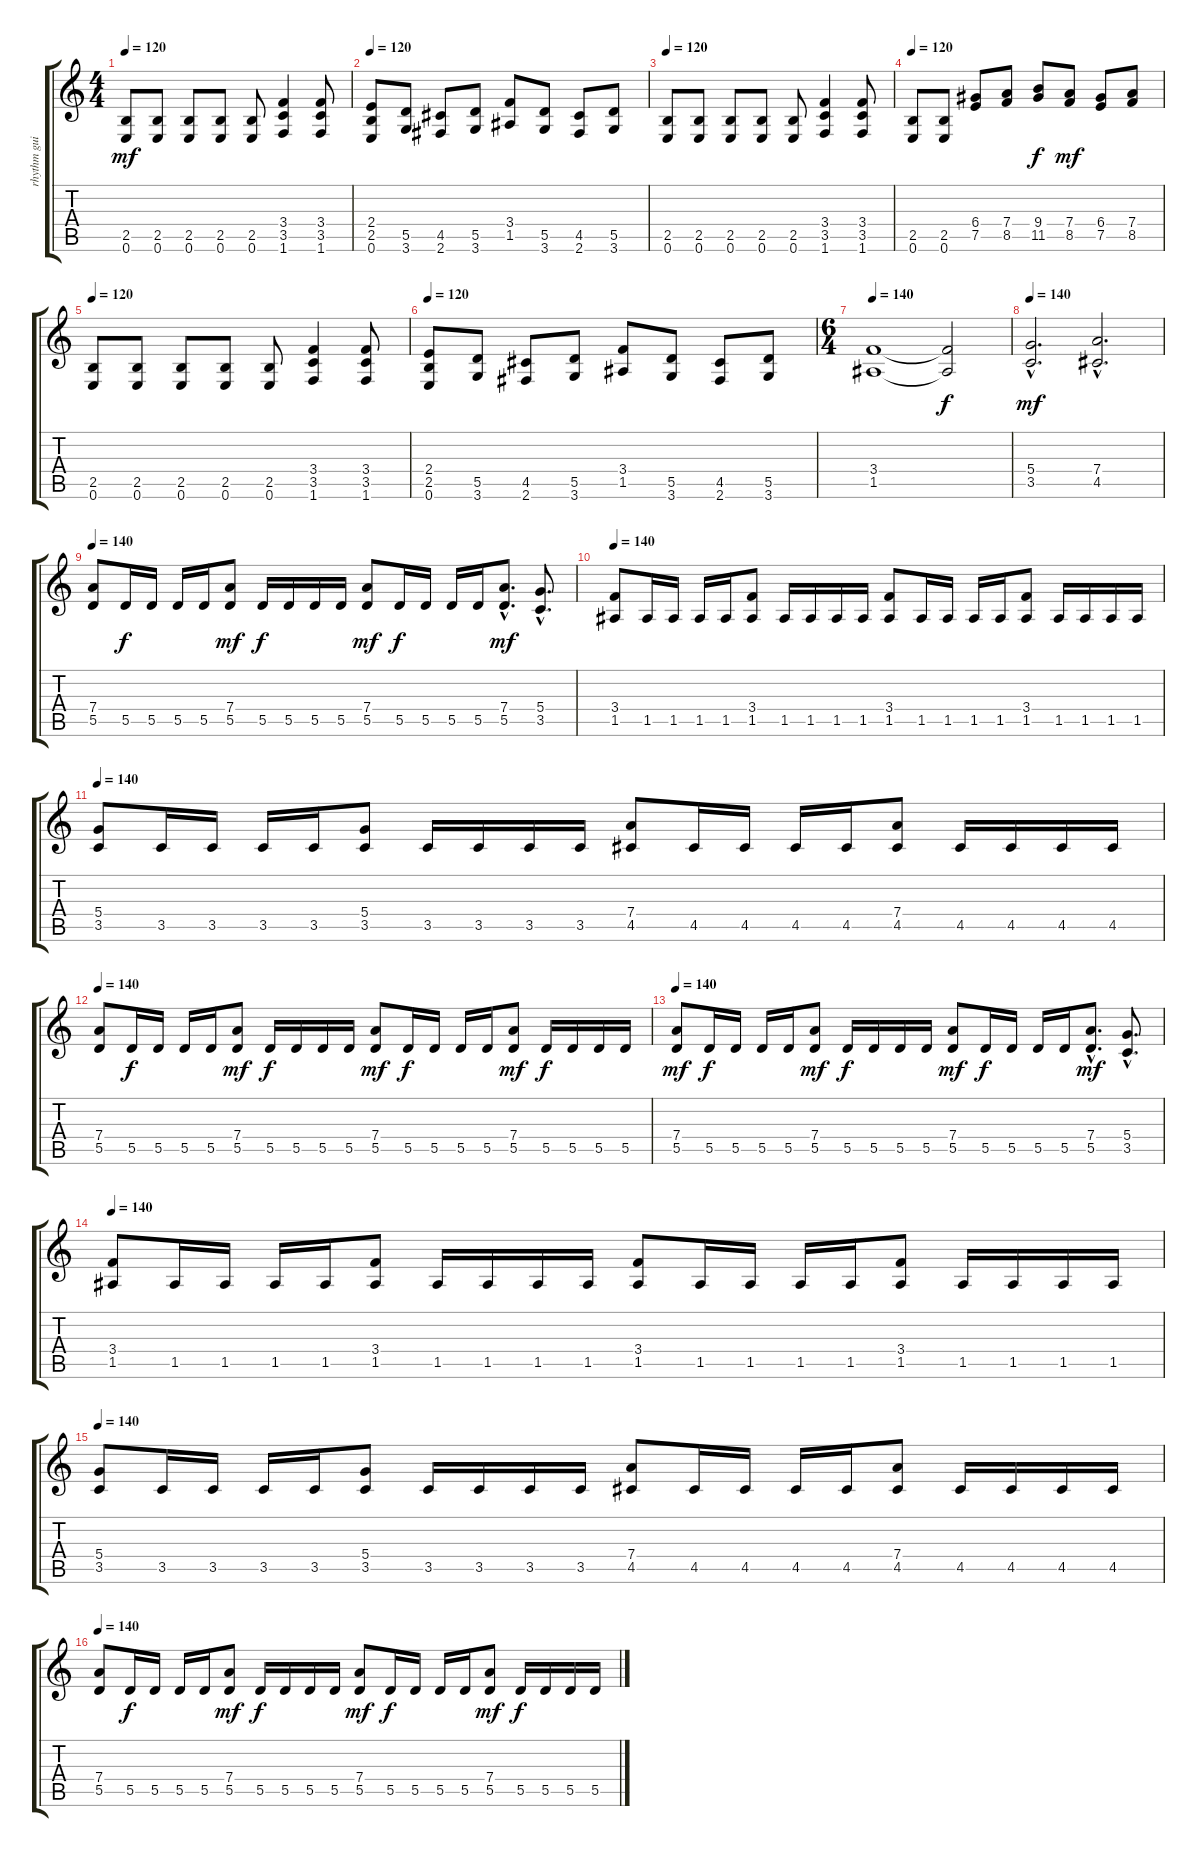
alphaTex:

\track ("rhythm guitar II" "rhythm gui") {instrument distortionguitar}
\staff {score tabs}
\tuning (E4 B3 G3 D3 A2 E2) {hide}
\ts (4 4)
\tempo 120
\clef g2
\ks c
(2.5 0.6).8{dy mf} (2.5 0.6).8 (2.5 0.6).8 (2.5 0.6).8 (2.5 0.6).8 (3.4 3.5 1.6).4 (3.4 3.5 1.6).8 |
\tempo 120
(2.4 2.5 0.6).8 (5.5 3.6).8 (4.5 2.6).8 (5.5 3.6).8 (3.4 1.5).8 (5.5 3.6).8 (4.5 2.6).8 (5.5 3.6).8 |
\tempo 120
(2.5 0.6).8 (2.5 0.6).8 (2.5 0.6).8 (2.5 0.6).8 (2.5 0.6).8 (3.4 3.5 1.6).4 (3.4 3.5 1.6).8 |
\tempo 120
(2.5 0.6).8 (2.5 0.6).8 (6.4 7.5).8 (7.4 8.5).8 (9.4 11.5).8{dy f} (7.4 8.5).8{dy mf} (6.4 7.5).8 (7.4 8.5).8 |
\tempo 120
(2.5 0.6).8 (2.5 0.6).8 (2.5 0.6).8 (2.5 0.6).8 (2.5 0.6).8 (3.4 3.5 1.6).4 (3.4 3.5 1.6).8 |
\tempo 120
(2.4 2.5 0.6).8 (5.5 3.6).8 (4.5 2.6).8 (5.5 3.6).8 (3.4 1.5).8 (5.5 3.6).8 (4.5 2.6).8 (5.5 3.6).8 |
\ts (6 4)
\tempo 140
(3.4 1.5).1 (3.4{t} 1.5{t}).2{dy f} |
\tempo 140
(5.4{hac} 3.5{hac}).2{d dy mf} (7.4{hac} 4.5{hac}).2{d} |
\tempo 140
(7.4 5.5).8 5.5.16{dy f} 5.5.16 5.5.16 5.5.16 (7.4 5.5).8{dy mf} 5.5.16{dy f} 5.5.16 5.5.16 5.5.16 (7.4 5.5).8{dy mf} 5.5.16{dy f} 5.5.16 5.5.16 5.5.16 (7.4{hac} 5.5{hac}).8{d dy mf} (5.4{hac} 3.5{hac}).8{d} |
\tempo 140
(3.4 1.5).8 1.5.16 1.5.16 1.5.16 1.5.16 (3.4 1.5).8 1.5.16 1.5.16 1.5.16 1.5.16 (3.4 1.5).8 1.5.16 1.5.16 1.5.16 1.5.16 (3.4 1.5).8 1.5.16 1.5.16 1.5.16 1.5.16 |
\tempo 140
(5.4 3.5).8 3.5.16 3.5.16 3.5.16 3.5.16 (5.4 3.5).8 3.5.16 3.5.16 3.5.16 3.5.16 (7.4 4.5).8 4.5.16 4.5.16 4.5.16 4.5.16 (7.4 4.5).8 4.5.16 4.5.16 4.5.16 4.5.16 |
\tempo 140
(7.4 5.5).8 5.5.16{dy f} 5.5.16 5.5.16 5.5.16 (7.4 5.5).8{dy mf} 5.5.16{dy f} 5.5.16 5.5.16 5.5.16 (7.4 5.5).8{dy mf} 5.5.16{dy f} 5.5.16 5.5.16 5.5.16 (7.4 5.5).8{dy mf} 5.5.16{dy f} 5.5.16 5.5.16 5.5.16 |
\tempo 140
(7.4 5.5).8{dy mf} 5.5.16{dy f} 5.5.16 5.5.16 5.5.16 (7.4 5.5).8{dy mf} 5.5.16{dy f} 5.5.16 5.5.16 5.5.16 (7.4 5.5).8{dy mf} 5.5.16{dy f} 5.5.16 5.5.16 5.5.16 (7.4{hac} 5.5{hac}).8{d dy mf} (5.4{hac} 3.5{hac}).8{d} |
\tempo 140
(3.4 1.5).8 1.5.16 1.5.16 1.5.16 1.5.16 (3.4 1.5).8 1.5.16 1.5.16 1.5.16 1.5.16 (3.4 1.5).8 1.5.16 1.5.16 1.5.16 1.5.16 (3.4 1.5).8 1.5.16 1.5.16 1.5.16 1.5.16 |
\tempo 140
(5.4 3.5).8 3.5.16 3.5.16 3.5.16 3.5.16 (5.4 3.5).8 3.5.16 3.5.16 3.5.16 3.5.16 (7.4 4.5).8 4.5.16 4.5.16 4.5.16 4.5.16 (7.4 4.5).8 4.5.16 4.5.16 4.5.16 4.5.16 |
\tempo 140
(7.4 5.5).8 5.5.16{dy f} 5.5.16 5.5.16 5.5.16 (7.4 5.5).8{dy mf} 5.5.16{dy f} 5.5.16 5.5.16 5.5.16 (7.4 5.5).8{dy mf} 5.5.16{dy f} 5.5.16 5.5.16 5.5.16 (7.4 5.5).8{dy mf} 5.5.16{dy f} 5.5.16 5.5.16 5.5.16
